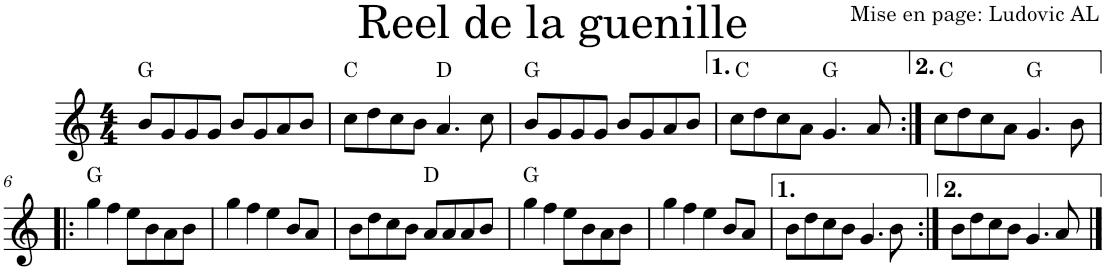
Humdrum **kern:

**kern	**harte
*part1	*part1
*staff1	*
*I"Violon	*
*I'Vln.	*
*clefG2	*
*k[]	*
*M4/4	*
=1	=1
8b/L	G:maj
8g/	.
8g/	.
8g/J	.
8b/L	.
8g/	.
8a/	.
8b/J	.
=2	=2
8cc\L	C:maj
8dd\	.
8cc\	.
8b\J	.
4.a/	D:maj
8cc\	.
=3	=3
8b/L	G:maj
8g/	.
8g/	.
8g/J	.
8b/L	.
8g/	.
8a/	.
8b/J	.
=4	=4
8cc\L	C:maj
8dd\	.
8cc\	.
8a\J	.
4.g/	G:maj
8a/	.
=5:|!	=5:|!
8cc\L	C:maj
8dd\	.
8cc\	.
8a\J	.
4.g/	G:maj
8b\	.
!!LO:LB:g=z
=6!|:	=6!|:
4gg\	G:maj
4ff\	.
8ee\L	.
8b\	.
8a\	.
8b\J	.
=7	=7
4gg\	.
4ff\	.
4ee\	.
8b/L	.
8a/J	.
=8	=8
8b\L	.
8dd\	.
8cc\	.
8b\J	.
8a/L	D:maj
8a/	.
8a/	.
8b/J	.
=9	=9
4gg\	G:maj
4ffn\	.
8ee\L	.
8b\	.
8a\	.
8b\J	.
=10	=10
4gg\	.
4ff\	.
4ee\	.
8b/L	.
8a/J	.
=11	=11
8b\L	.
8dd\	.
8cc\	.
8b\J	.
4.g/	.
8b\	.
=12:|!	=12:|!
8b\L	.
8dd\	.
8cc\	.
8b\J	.
4.g/	.
8a/	.
==	==
*-	*-
